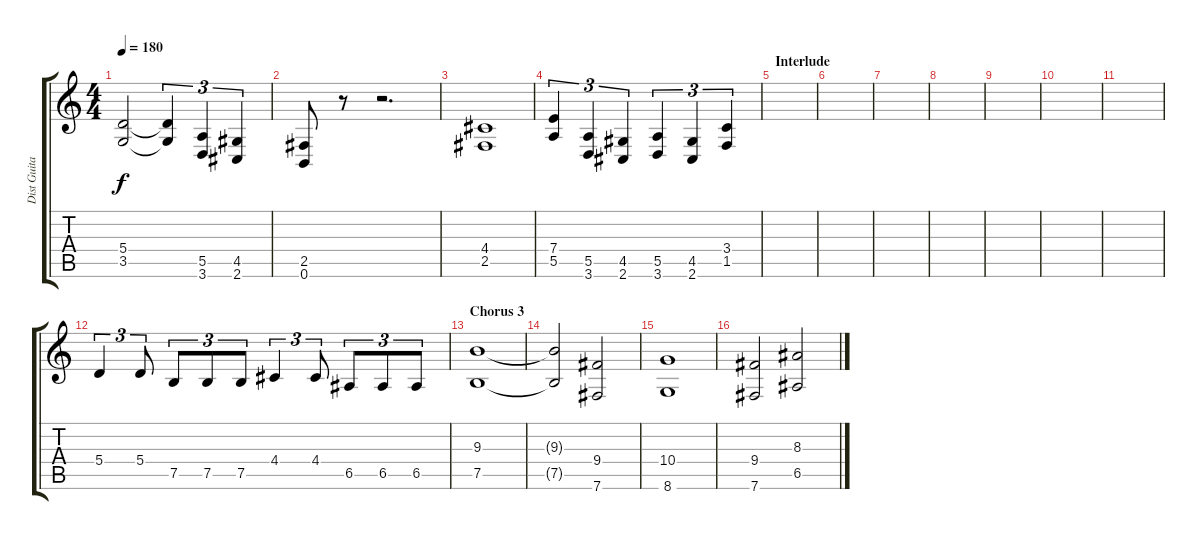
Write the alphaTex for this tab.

\track ("Dist Guitar 2" "Dist Guita") {instrument distortionguitar}
\staff {score tabs}
\tuning (B3 Gb3 D3 A2 E2 B1) {hide}
\ts (4 4)
\tempo 180
\clef g2
\ks c
(5.4 3.5).2{dy f} (5.4{t} 3.5{t}).4{tu (3 2)} (5.5 3.6).4{tu (3 2)} (4.5 2.6).4{tu (3 2)} |
(2.5 0.6).8 r.8 r.2{d} |
(4.4 2.5).1 |
(7.4 5.5).4{tu (3 2)} (5.5 3.6).4{tu (3 2)} (4.5 2.6).4{tu (3 2)} (5.5 3.6).4{tu (3 2)} (4.5 2.6).4{tu (3 2)} (3.4 1.5).4{tu (3 2)} |
\section ("" "Interlude")
|
|
|
|
|
|
|
5.4.4{tu (3 2)} 5.4.8{tu (3 2)} 7.5.8{tu (3 2)} 7.5.8{tu (3 2)} 7.5.8{tu (3 2)} 4.4.4{tu (3 2)} 4.4.8{tu (3 2)} 6.5.8{tu (3 2)} 6.5.8{tu (3 2)} 6.5.8{tu (3 2)} |
\section ("" "Chorus 3")
(9.3 7.5).1 |
(9.3{t} 7.5{t}).2 (9.4 7.6).2 |
(10.4 8.6).1 |
(9.4 7.6).2 (8.3 6.5).2
